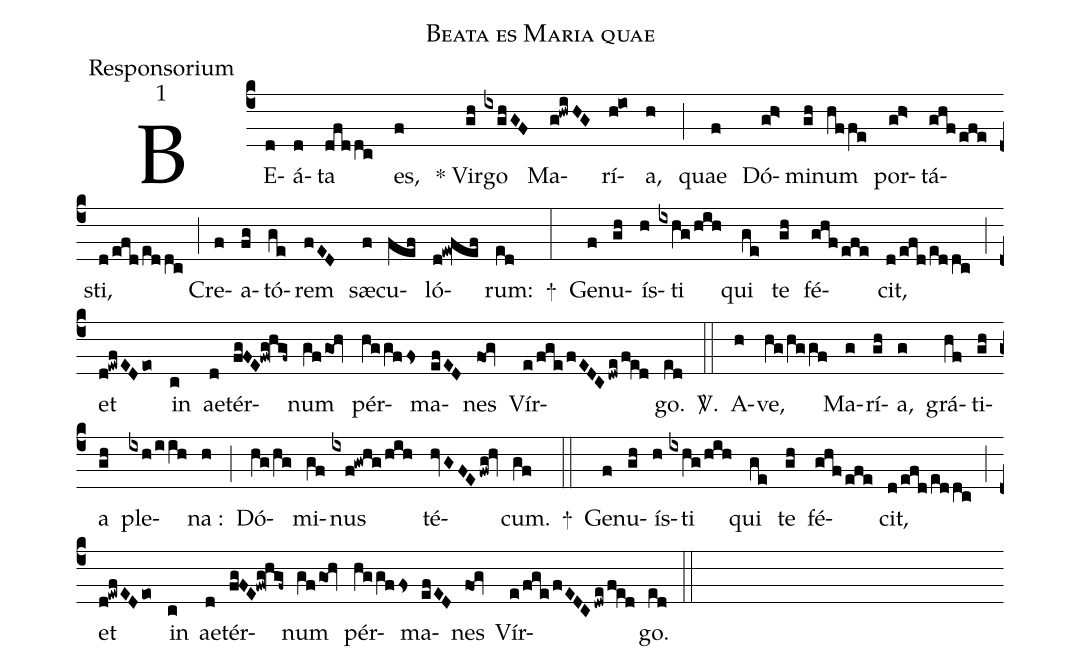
name:Beata es Maria quae;
office-part:Responsorium;
mode:1;
%%
(c4) BE(d)á(d)ta(dfd/dc) es,(f) *
Vir(gh)go(ixghGF) Ma(g!hwi/HG)rí(h!io<)a,(h) (;)
quae(f) Dó(g!h>)mi(gh)num(hffe) por(g!h>)tá(ghf/efe)sti,(d/efd/eddc) (;)
Cre(f)a(fg)tó(ge)rem(fED) sæ(f)cu(fef)ló(d!ew!fef)rum:(ed) +(:)
Ge(f)nu(gh)ís(h)ti(ixhg/hih) qui(ge) te(gh) fé(ghf/efe)cit,(d/efd/ed/dc) (;)
et(d!ewfEDeo) in(c) ae(d)tér(fg!FE!fwg!hgf~)num(gf/go!hv)
pér(hggffs)ma(efED)nes(fo!gv) Vír(e/fge/fEDC/dwe/f!ed)go.(ed)
<sp>V/</sp>.(::)
A(h)ve,(hg/hggf) Ma(g)rí(gh)a,(g)
grá(hf)ti(gh)a(gh) ple(ixh/iih)na :(h) (;)
Dó(hg/hg)mi(gf)nus(ixf!gwhg/hih) té(hvG/FE/fwg!hv)cum.(gf) +(::)
Ge(f)nu(gh)ís(h)ti(ixhg/hih) qui(ge) te(gh) fé(ghf/efe)cit,(d/efd/ed/dc) (;)
et(d!ewfEDeo) in(c) ae(d)tér(fg!FE!fwg!hgf~)num(gf/go!hv)
pér(hggffs)ma(efED)nes(fo!gv) Vír(e/fge/fEDC/dwe/f!ed)go.(ed)
(::)
